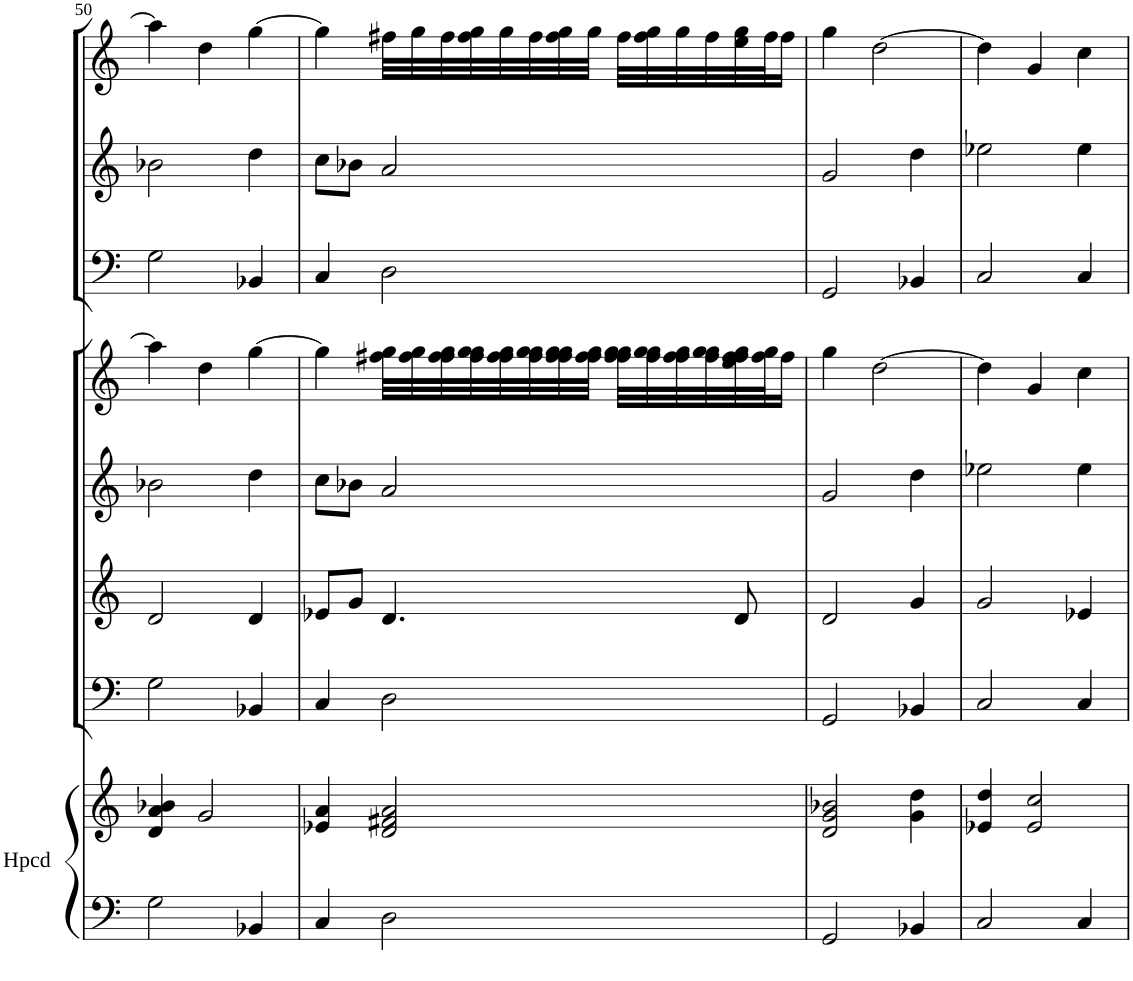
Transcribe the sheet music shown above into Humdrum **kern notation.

**kern	**kern	**kern	**kern	**kern	**kern	**kern	**kern	**kern
*part8	*part8	*part7	*part6	*part5	*part4	*part3	*part2	*part1
*staff9	*staff8	*staff7	*staff6	*staff5	*staff4	*staff3	*staff2	*staff1
*I"Harpsichord	*	*I"Double-bass	*I"Viola	*I"Violin II	*I"Violin I	*I"Cello solo	*I"Violin solo II	*I"Violin solo I
*I'Hpcd	*	*	*	*	*	*	*I'Vln	*I'Vln
!!LO:PB:g=z
*clefF4	*clefG2	*clefF4	*clefG2	*clefG2	*clefG2	*clefF4	*clefG2	*clefG2
*k[]	*k[]	*k[]	*k[]	*k[]	*k[]	*k[]	*k[]	*k[]
*M3/4	*M3/4	*M3/4	*M3/4	*M3/4	*M3/4	*M3/4	*M3/4	*M3/4
=50	=50	=50	=50	=50	=50	=50	=50	=50
2G\	4d/ 4a/ 4b-X/	2G\	2d/	2b-X\	4aa\]	2G\	2b-X\	4aa\]
.	2g/	.	.	.	4dd\	.	.	4dd\
4BB-X/	.	4BB-X/	4d/	4dd\	[4gg\	4BB-X/	4dd\	[4gg\
=51	=51	=51	=51	=51	=51	=51	=51	=51
4C/	4e-X/ 4a/	4C/	8e-X/L	8cc\L	4gg\]	4C/	8cc\L	4gg\]
.	.	.	8g/J	8b-X\J	.	.	8b-X\J	.
2D\	2d/ 2f#X/ 2a/	2D\	4.d/	2a/	32ff#X\ 32gg\LLL	2D\	2a/	32ff#X\LLL
.	.	.	.	.	32ff#\ 32gg\	.	.	32gg\
.	.	.	.	.	32ff#\ 32ff#\ 32gg\	.	.	32ff#\
.	.	.	.	.	32ff#\ 32gg\ 32gg\	.	.	32ff#\ 32gg\
.	.	.	.	.	32ff#\ 32ff#\ 32gg\	.	.	32gg\
.	.	.	.	.	32ff#\ 32gg\ 32gg\	.	.	32ff#\
.	.	.	.	.	32ff#\ 32ff#\ 32gg\ 32gg\	.	.	32ff#\ 32gg\
.	.	.	.	.	32ff#\ 32ff#\ 32gg\JJJ	.	.	32gg\JJJ
.	.	.	.	.	32ff#\ 32ff#\ 32gg\ 32gg\LLL	.	.	32ff#\LLL
.	.	.	.	.	32ff#\ 32gg\ 32gg\	.	.	32ff#\ 32gg\
.	.	.	.	.	32ff#\ 32ff#\ 32gg\	.	.	32gg\
.	.	.	.	.	32ff#\ 32gg\ 32gg\	.	.	32ff#\
.	.	.	8d/	.	32ee\ 32ff#\ 32ff#\ 32gg\	.	.	32ee\ 32gg\
.	.	.	.	.	32ff#\ 32gg\J	.	.	32ff#\J
.	.	.	.	.	16ff#\JJ	.	.	16ff#\JJ
=52	=52	=52	=52	=52	=52	=52	=52	=52
2GG/	2d/ 2g/ 2b-X/	2GG/	2d/	2g/	4gg\	2GG/	2g/	4gg\
.	.	.	.	.	[2dd\	.	.	[2dd\
4BB-X/	4g\ 4dd\	4BB-X/	4g/	4dd\	.	4BB-X/	4dd\	.
=53	=53	=53	=53	=53	=53	=53	=53	=53
2C/	4e-X/ 4dd/	2C/	2g/	2ee-X\	4dd\]	2C/	2ee-X\	4dd\]
.	2e-/ 2cc/	.	.	.	4g/	.	.	4g/
4C/	.	4C/	4e-X/	4ee-\	4cc\	4C/	4ee-\	4cc\
=	=	=	=	=	=	=	=	=
*-	*-	*-	*-	*-	*-	*-	*-	*-
